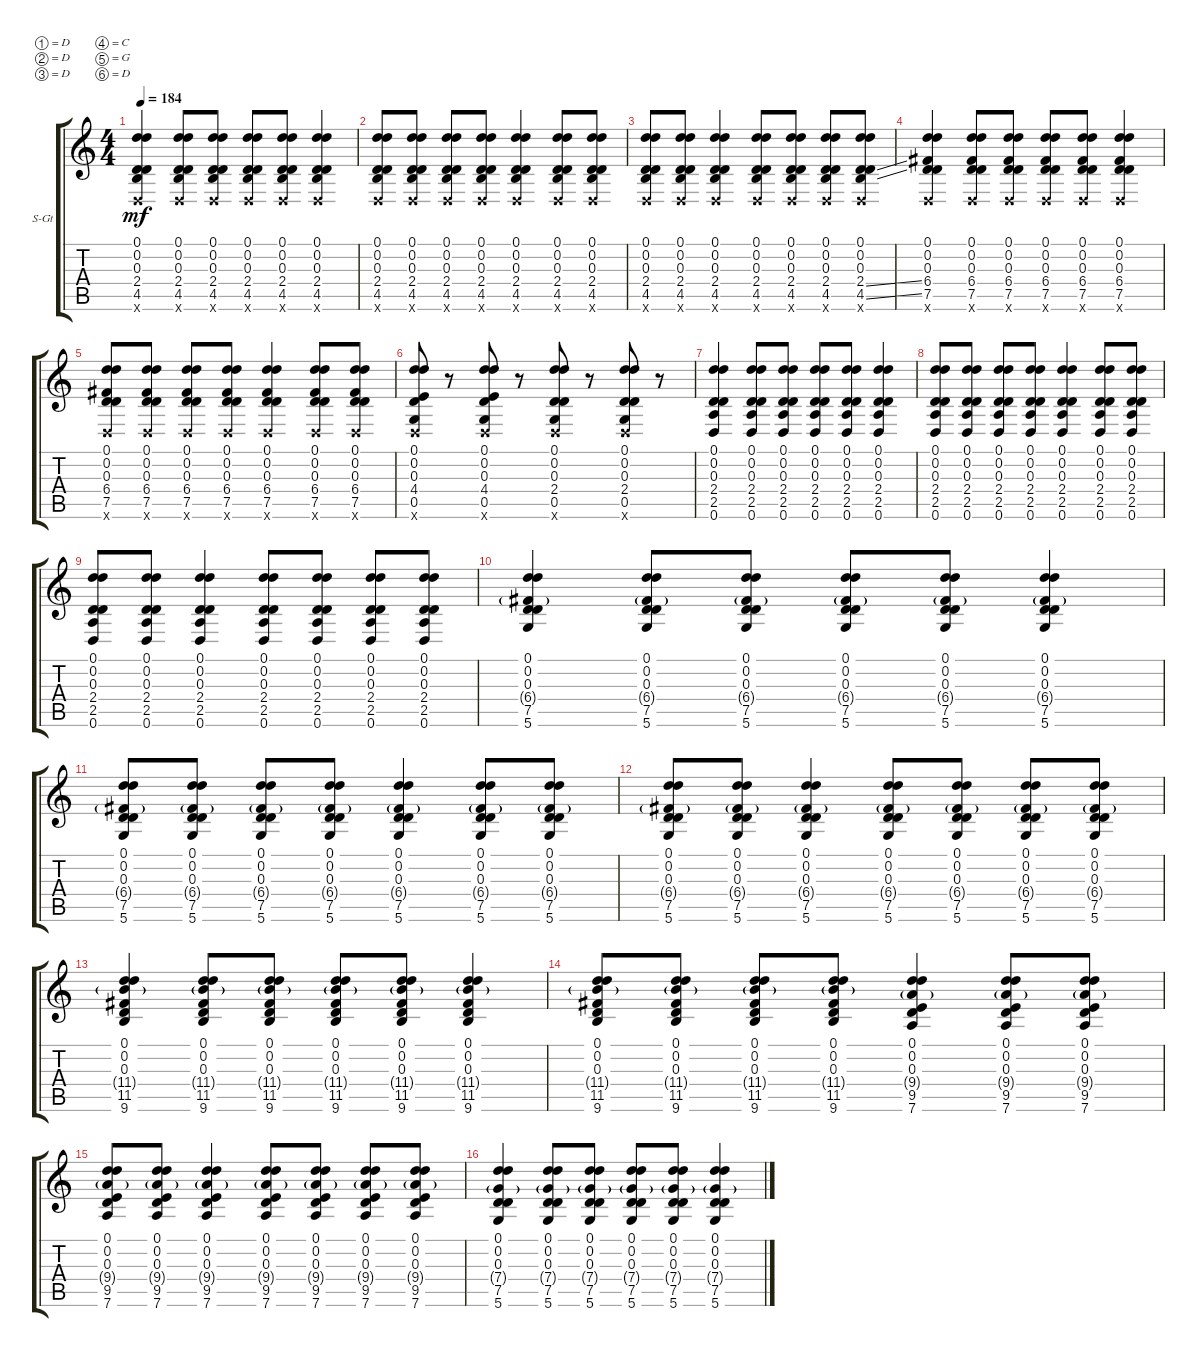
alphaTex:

\defaultSystemsLayout 4
\bracketExtendMode groupsimilarinstruments
\firstSystemTrackNameOrientation horizontal
\otherSystemsTrackNameOrientation horizontal
\track ("Steel Guitar" "S-Gt") {instrument acousticguitarsteel}
\staff {score tabs}
\tuning (D4 D4 D3 C3 G2 D2)
\ts (4 4)
\tempo 184
\clef g2
\ks c
(0.1 0.2 0.3 2.4 4.5 0.6{x}).4{dy mf} (0.1 0.2 0.3 2.4 4.5 0.6{x}).8 (0.1 0.2 0.3 2.4 4.5 0.6{x}).8 (0.1 0.2 0.3 2.4 4.5 0.6{x}).8 (0.1 0.2 0.3 2.4 4.5 0.6{x}).8 (0.1 0.2 0.3 2.4 4.5 0.6{x}).4 |
(0.1 0.2 0.3 2.4 4.5 0.6{x}).8 (0.1 0.2 0.3 2.4 4.5 0.6{x}).8 (0.1 0.2 0.3 2.4 4.5 0.6{x}).8 (0.1 0.2 0.3 2.4 4.5 0.6{x}).8 (0.1 0.2 0.3 2.4 4.5 0.6{x}).4 (0.1 0.2 0.3 2.4 4.5 0.6{x}).8 (0.1 0.2 0.3 2.4 4.5 0.6{x}).8 |
(0.1 0.2 0.3 2.4 4.5 0.6{x}).8 (0.1 0.2 0.3 2.4 4.5 0.6{x}).8 (0.1 0.2 0.3 2.4 4.5 0.6{x}).4 (0.1 0.2 0.3 2.4 4.5 0.6{x}).8 (0.1 0.2 0.3 2.4 4.5 0.6{x}).8 (0.1 0.2 0.3 2.4 4.5 0.6{x}).8 (0.1 0.2 0.3 2.4{ss} 4.5{ss} 0.6{x}).8 |
(0.1 0.2 0.3 6.4 7.5 0.6{x}).4 (0.1 0.2 0.3 6.4 7.5 0.6{x}).8 (0.1 0.2 0.3 6.4 7.5 0.6{x}).8 (0.1 0.2 0.3 6.4 7.5 0.6{x}).8 (0.1 0.2 0.3 6.4 7.5 0.6{x}).8 (0.1 0.2 0.3 6.4 7.5 0.6{x}).4 |
(0.1 0.2 0.3 6.4 7.5 0.6{x}).8 (0.1 0.2 0.3 6.4 7.5 0.6{x}).8 (0.1 0.2 0.3 6.4 7.5 0.6{x}).8 (0.1 0.2 0.3 6.4 7.5 0.6{x}).8 (0.1 0.2 0.3 6.4 7.5 0.6{x}).4 (0.1 0.2 0.3 6.4 7.5 0.6{x}).8 (0.6{x} 7.5 6.4 0.3 0.2 0.1).8 |
(0.1 0.2 0.3 4.4 0.5 0.6{x}).8 r.8 (0.1 0.2 0.3 4.4 0.5 0.6{x}).8 r.8 (0.1 0.2 0.3 2.4 0.5 0.6{x}).8 r.8 (0.1 0.2 0.3 2.4 0.5 0.6{x}).8 r.8 |
(0.1 0.2 0.3 2.4 2.5 0.6).4 (0.1 0.2 0.3 2.4 2.5 0.6).8 (0.1 0.2 0.3 2.4 2.5 0.6).8 (0.1 0.2 0.3 2.4 2.5 0.6).8 (0.1 0.2 0.3 2.4 2.5 0.6).8 (0.1 0.2 0.3 2.4 2.5 0.6).4 |
(0.1 0.2 0.3 2.4 2.5 0.6).8 (0.1 0.2 0.3 2.4 2.5 0.6).8 (0.1 0.2 0.3 2.4 2.5 0.6).8 (0.1 0.2 0.3 2.4 2.5 0.6).8 (0.1 0.2 0.3 2.4 2.5 0.6).4 (0.1 0.2 0.3 2.4 2.5 0.6).8 (0.1 0.2 0.3 2.4 2.5 0.6).8 |
(0.1 0.2 0.3 2.4 2.5 0.6).8 (0.1 0.2 0.3 2.4 2.5 0.6).8 (0.1 0.2 0.3 2.4 2.5 0.6).4 (0.1 0.2 0.3 2.4 2.5 0.6).8 (0.1 0.2 0.3 2.4 2.5 0.6).8 (0.1 0.2 0.3 2.4 2.5 0.6).8 (0.1 0.2 0.3 2.4 2.5 0.6).8 |
(0.1 0.2 0.3 6.4{g} 7.5 5.6).4 (0.1 0.2 0.3 6.4{g} 7.5 5.6).8 (0.1 0.2 0.3 6.4{g} 7.5 5.6).8 (0.1 0.2 0.3 6.4{g} 7.5 5.6).8 (0.1 0.2 0.3 6.4{g} 7.5 5.6).8 (0.1 0.2 0.3 6.4{g} 7.5 5.6).4 |
(0.1 0.2 0.3 6.4{g} 7.5 5.6).8 (0.1 0.2 0.3 6.4{g} 7.5 5.6).8 (0.1 0.2 0.3 6.4{g} 7.5 5.6).8 (0.1 0.2 0.3 6.4{g} 7.5 5.6).8 (0.1 0.2 0.3 6.4{g} 7.5 5.6).4 (0.1 0.2 0.3 6.4{g} 7.5 5.6).8 (0.1 0.2 0.3 6.4{g} 7.5 5.6).8 |
(0.1 0.2 0.3 6.4{g} 7.5 5.6).8 (0.1 0.2 0.3 6.4{g} 7.5 5.6).8 (0.1 0.2 0.3 6.4{g} 7.5 5.6).4 (0.1 0.2 0.3 6.4{g} 7.5 5.6).8 (0.1 0.2 0.3 6.4{g} 7.5 5.6).8 (0.1 0.2 0.3 6.4{g} 7.5 5.6).8 (0.1 0.2 0.3 6.4{g} 7.5 5.6).8 |
(0.1 0.2 0.3 11.4{g} 11.5 9.6).4 (0.1 0.2 0.3 11.4{g} 11.5 9.6).8 (0.1 0.2 0.3 11.4{g} 11.5 9.6).8 (0.1 0.2 0.3 11.4{g} 11.5 9.6).8 (0.1 0.2 0.3 11.4{g} 11.5 9.6).8 (0.1 0.2 0.3 11.4{g} 11.5 9.6).4 |
(0.1 0.2 0.3 11.4{g} 11.5 9.6).8 (0.1 0.2 0.3 11.4{g} 11.5 9.6).8 (0.1 0.2 0.3 11.4{g} 11.5 9.6).8 (0.1 0.2 0.3 11.4{g} 11.5 9.6).8 (0.1 0.2 0.3 9.4{g} 9.5 7.6).4 (0.1 0.2 0.3 9.4{g} 9.5 7.6).8 (0.1 0.2 0.3 9.4{g} 9.5 7.6).8 |
(0.1 0.2 0.3 9.4{g} 9.5 7.6).8 (0.1 0.2 0.3 9.4{g} 9.5 7.6).8 (0.1 0.2 0.3 9.4{g} 9.5 7.6).4 (0.1 0.2 0.3 9.4{g} 9.5 7.6).8 (0.1 0.2 0.3 9.4{g} 9.5 7.6).8 (0.1 0.2 0.3 9.4{g} 9.5 7.6).8 (0.1 0.2 0.3 9.4{g} 9.5 7.6).8 |
(0.1 0.2 0.3 7.4{g} 7.5 5.6).4 (0.1 0.2 0.3 7.4{g} 7.5 5.6).8 (0.1 0.2 0.3 7.4{g} 7.5 5.6).8 (0.1 0.2 0.3 7.4{g} 7.5 5.6).8 (0.1 0.2 0.3 7.4{g} 7.5 5.6).8 (0.1 0.2 0.3 7.4{g} 7.5 5.6).4
